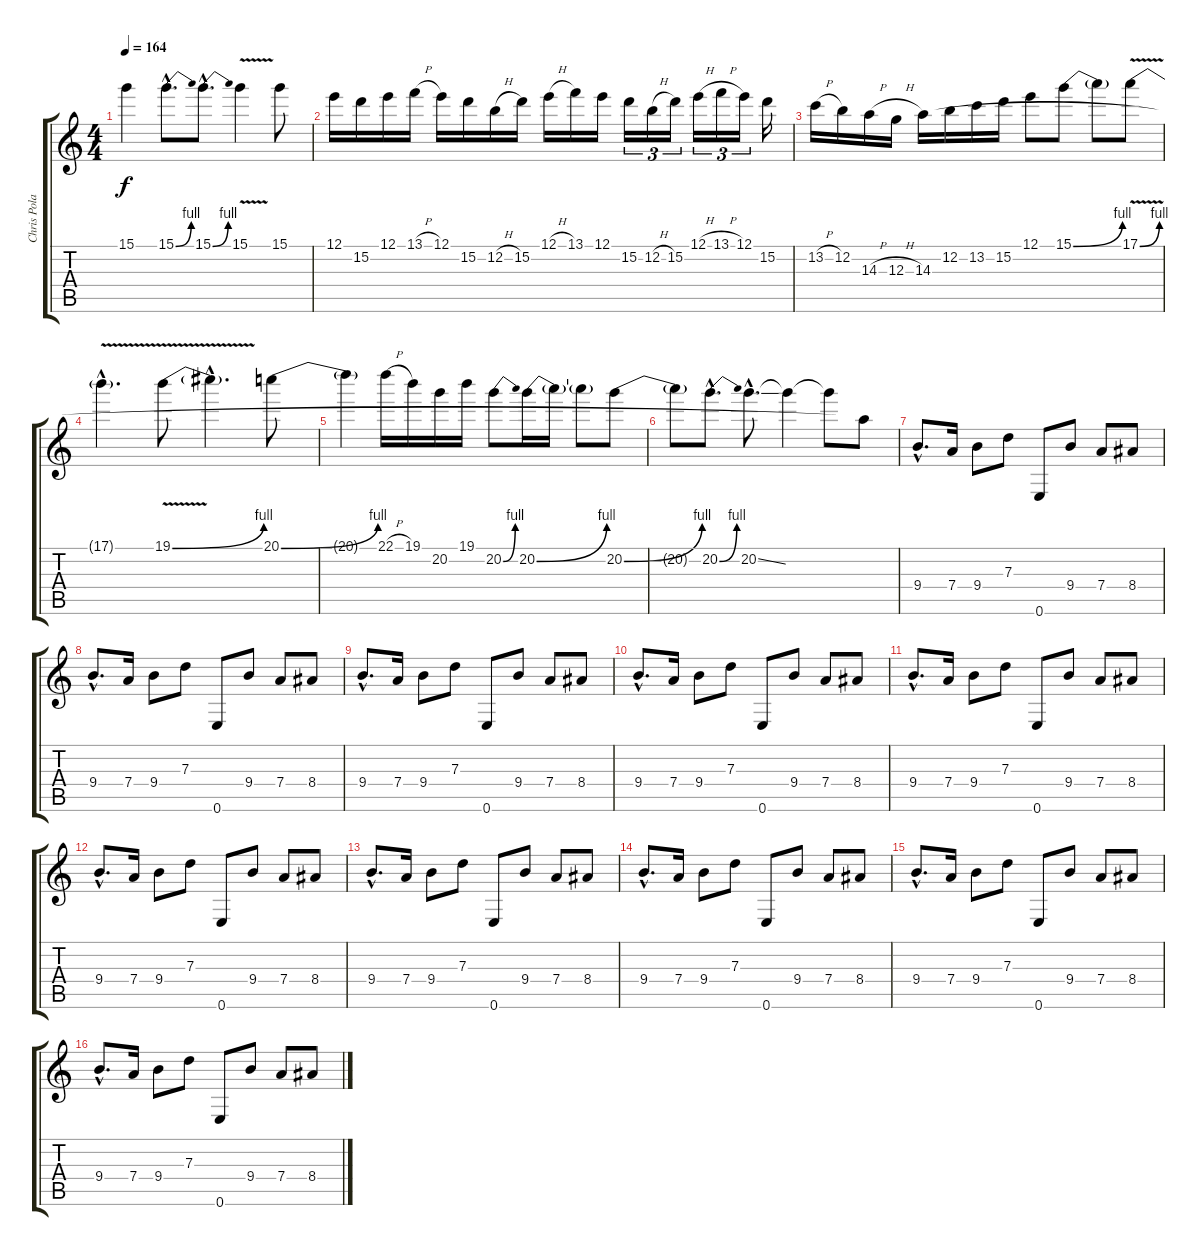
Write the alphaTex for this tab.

\track ("Chris Poland (Guitar)" "Chris Pola") {instrument overdrivenguitar}
\staff {score tabs}
\tuning (E4 B3 G3 D3 A2 E2) {hide}
\ts (4 4)
\tempo 164
\clef g2
\ks c
15.1{t}.4{dy f} 15.1{be (bend 0 0 60 4) hac}.8{d} 15.1{be (bend 0 0 60 4) hac}.8{d} 15.1{v}.4 15.1.8 |
12.1.16 15.2.16 12.1.16 13.1{h}.16 12.1.16 15.2.16 12.2{h}.16 15.2.16 12.1{h}.16 13.1.16 12.1.16 15.2.16{tu (3 2)} 12.2{h}.16{tu (3 2)} 15.2.16{tu (3 2)} 12.1{h}.16{tu (3 2)} 13.1{h}.16{tu (3 2)} 12.1.16{tu (3 2)} 15.2.16 |
13.2{h}.16 12.2.16 14.3{h}.16 12.3{h}.16 14.3.16 12.2.16 13.2.16 15.2.16 12.1.8 15.1{be (bend 0 0 60 4)}.8 15.1{t}.8 17.1{be (bend 0 0 60 4) v}.8 |
17.1{hac t}.4{d} 19.1{be (bend 0 0 60 4) v}.8 19.1{hac t}.4{d} 20.1{be (bend 0 0 60 4)}.8 |
20.1{t}.4 22.1{h}.16 19.1.16 20.2.16 19.1.16 20.2{be (bend 0 0 60 4)}.8 20.2{be (bend 0 0 60 4)}.16 20.2{t}.16 20.2{t}.8 20.2{be (bend 0 0 60 4)}.8 |
20.2{t}.8 20.2{be (bend 0 0 60 4) hac}.8{d} 20.2{ss hac}.8{d} 20.2{t}.4 20.2{t}.8 14.3{t}.8 |
9.4{hac}.8{d} 7.4.16 9.4.8 7.3.8 0.6.8 9.4.8 7.4.8 8.4.8 |
9.4{hac}.8{d} 7.4.16 9.4.8 7.3.8 0.6.8 9.4.8 7.4.8 8.4.8 |
9.4{hac}.8{d} 7.4.16 9.4.8 7.3.8 0.6.8 9.4.8 7.4.8 8.4.8 |
9.4{hac}.8{d} 7.4.16 9.4.8 7.3.8 0.6.8 9.4.8 7.4.8 8.4.8 |
9.4{hac}.8{d} 7.4.16 9.4.8 7.3.8 0.6.8 9.4.8 7.4.8 8.4.8 |
9.4{hac}.8{d} 7.4.16 9.4.8 7.3.8 0.6.8 9.4.8 7.4.8 8.4.8 |
9.4{hac}.8{d} 7.4.16 9.4.8 7.3.8 0.6.8 9.4.8 7.4.8 8.4.8 |
9.4{hac}.8{d} 7.4.16 9.4.8 7.3.8 0.6.8 9.4.8 7.4.8 8.4.8 |
9.4{hac}.8{d} 7.4.16 9.4.8 7.3.8 0.6.8 9.4.8 7.4.8 8.4.8 |
9.4{hac}.8{d} 7.4.16 9.4.8 7.3.8 0.6.8 9.4.8 7.4.8 8.4.8
